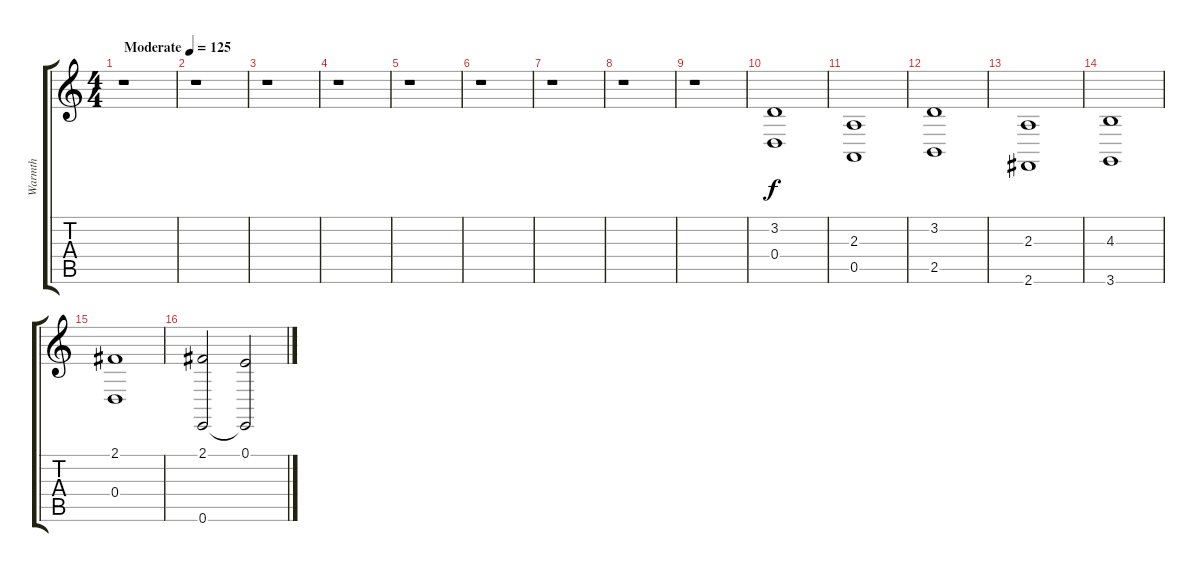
\track ("Warmth" "Warmth") {instrument stringensemble1}
\staff {score tabs}
\tuning (E4 B3 G3 D3 A2 E2) {hide}
\ts (4 4)
\tempo (125 "Moderate")
\clef g2
\ks c
r.1{dy f instrument stringensemble1} |
r.1 |
r.1 |
r.1 |
r.1 |
r.1 |
r.1 |
r.1 |
r.1 |
(3.2 0.4).1 |
(2.3 0.5).1 |
(3.2 2.5).1 |
(2.3 2.6).1 |
(4.3 3.6).1 |
(2.1 0.4).1 |
(2.1 0.6).2 (0.1 0.6{t}).2
